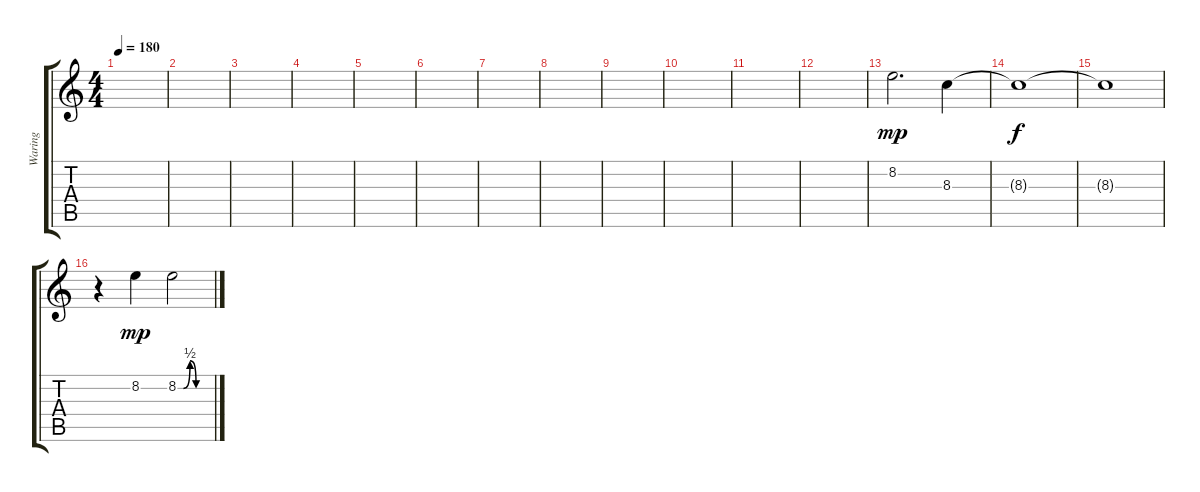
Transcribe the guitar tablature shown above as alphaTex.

\track ("Waring" "Waring") {instrument distortionguitar}
\staff {score tabs}
\tuning (Db4 Ab3 E3 B2 Gb2 Db2) {hide}
\ts (4 4)
\tempo 180
\clef g2
\ks c
|
|
|
|
|
|
|
|
|
|
|
|
8.2.2{d dy mp instrument overdrivenguitar} 8.3.4 |
8.3{t}.1{dy f} |
8.3{t}.1 |
r.4 8.2.4{dy mp} 8.2{be (custom 0 0 10 0 22 2 33 0 60 0)}.2
